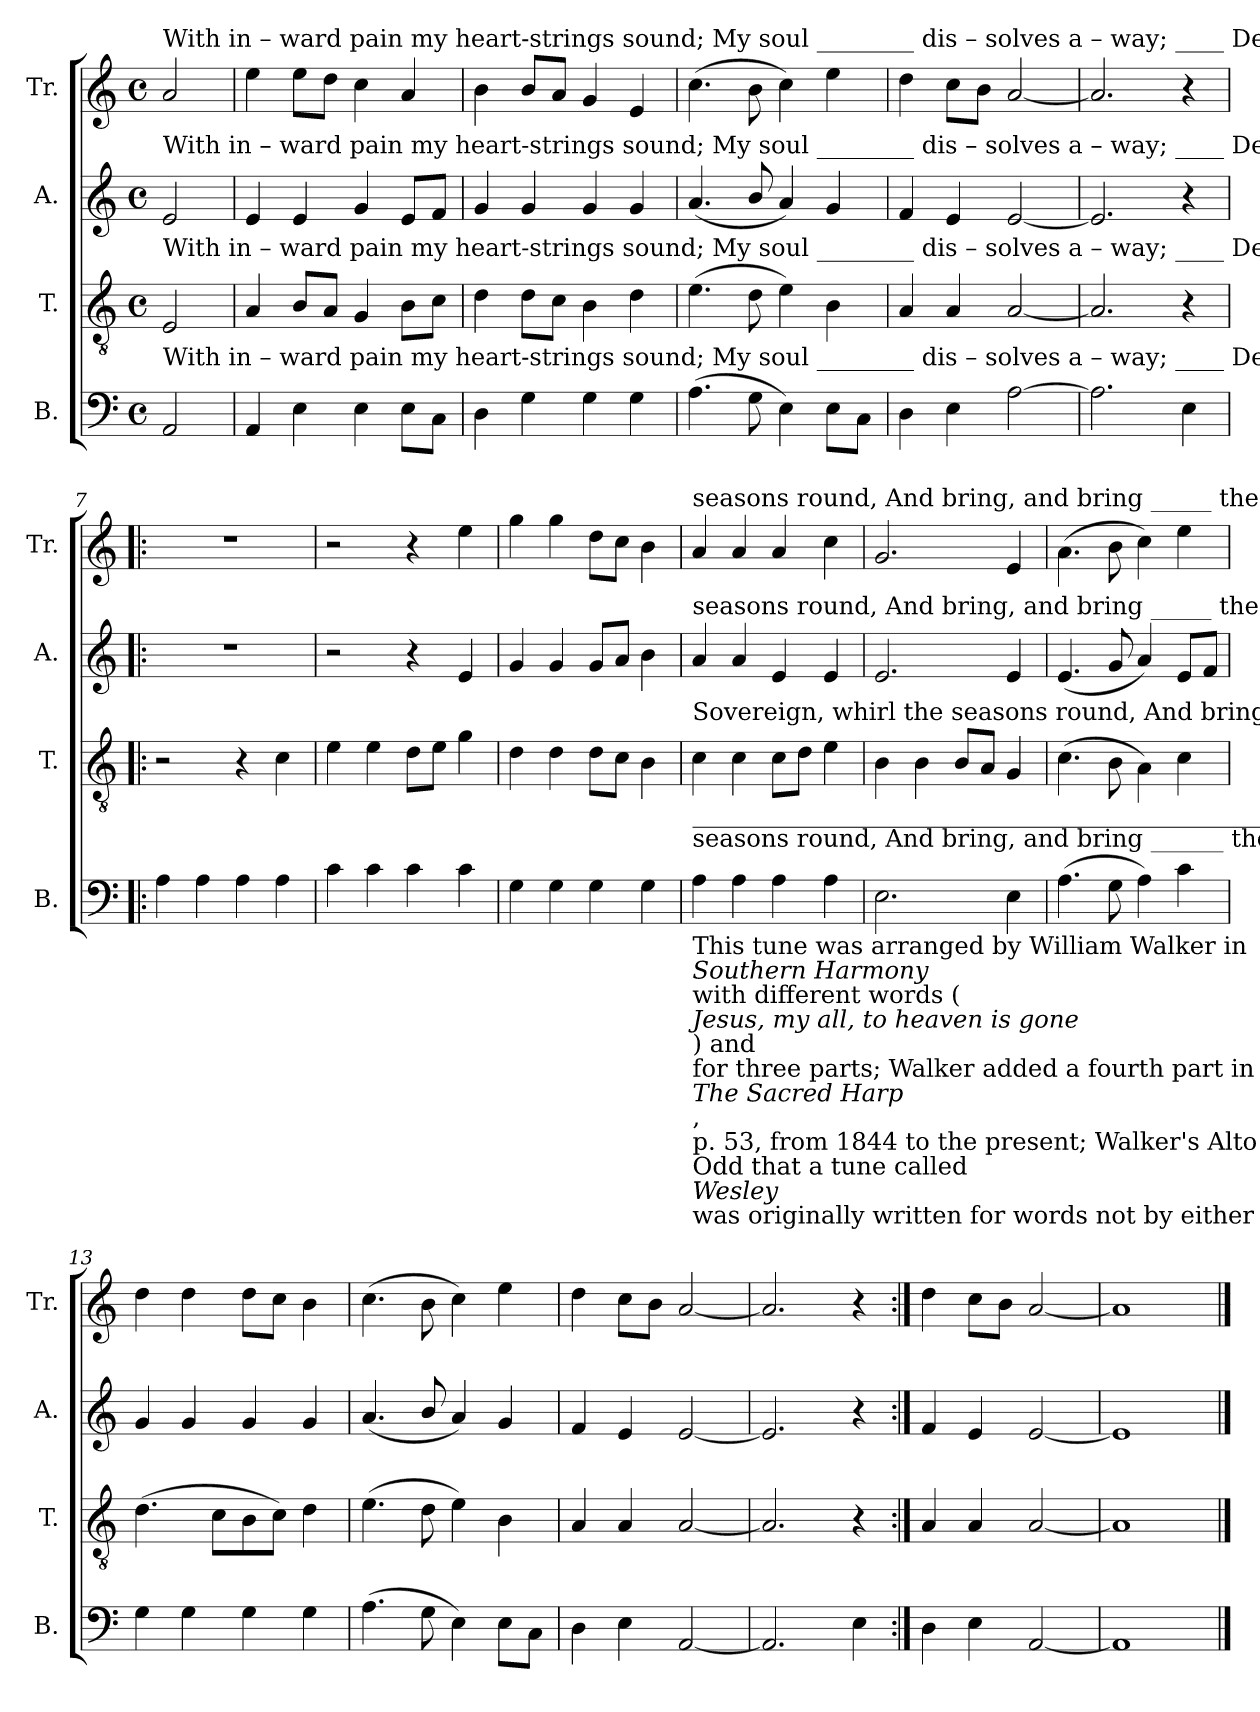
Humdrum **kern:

**kern	**kern	**kern	**kern
*part4	*part3	*part2	*part1
*staff4	*staff3	*staff2	*staff1
*I"B.	*I"T.	*I"A.	*I"Tr.
*I'B.	*I'T.	*I'A.	*I'Tr.
*clefF4	*clefGv2	*clefG2	*clefG2
*k[]	*k[]	*k[]	*k[]
*M4/4	*M4/4	*M4/4	*M4/4
*met(c)	*met(c)	*met(c)	*met(c)
*MM120	*MM120	*MM120	*MM120
=1	=1	=1	=1
!	!	!	!LO:TX:a:t=With  in – ward  pain  my heart-strings sound;  My soul ________ dis – solves  a   –   way; ____                                                                         Dear Sovereign, whirl the
!	!	!LO:TX:a:t=With  in – ward  pain  my heart-strings sound;  My soul ________ dis – solves  a   –   way; ____                                                                         Dear Sovereign, whirl the	!
!	!LO:TX:a:t=With  in – ward  pain  my heart-strings sound;  My soul ________ dis – solves  a   –   way; ____                                     Dear Sovereign, whirl the seasons round,  Dear	!	!
!LO:TX:a:t=With  in – ward  pain  my heart-strings sound;  My soul ________ dis – solves  a   –   way; ____   Dear Sovereign, whirl the seasons round,  Dear Sovereign, whirl the	!	!	!
2AA!/	2E!/	2e!/	2a!/
=2	=2	=2	=2
4AA!/	4A!/	4e!/	4ee!\
4E!\	8B!/L	4e!/	8ee!\L
.	8A!/J	.	8dd!\J
4E!\	4G!/	4g!/	4cc!\
8E!\L	8B!\L	8e!/L	4a!/
8C!\J	8c!\J	8f!/J	.
=3	=3	=3	=3
4D!\	4d!\	4g!/	4b!\
4G!\	8d!\L	4g!/	8b!/L
.	8c!\J	.	8a!/J
4G!\	4B!\	4g!/	4g!/
4G!\	4d!\	4g!/	4e!/
=4	=4	=4	=4
(4.A!\	(4.e!\	(4.a!/	(4.cc!\
8G!\	8d!\	8b!/	8b!\
4E!\)	4e!\)	4a!/)	4cc!\)
8E!\L	4B!\	4g!/	4ee!\
8C!\J	.	.	.
=5	=5	=5	=5
4D!\	4A!/	4f!/	4dd!\
4E!\	4A!/	4e!/	8cc!\L
.	.	.	8b!\J
[2A!\	[2A!/	[2e!/	[2a!/
=6	=6	=6	=6
2.A!\]	2.A!/]	2.e!/]	2.a!/]
4E!\	4r	4r	4r
=7!|:	=7!|:	=7!|:	=7!|:
4A!\	2r	1r	1r
4A!\	.	.	.
4A!\	4r	.	.
4A!\	4c!\	.	.
=8	=8	=8	=8
4c!\	4e!\	2r	2r
4c!\	4e!\	.	.
4c!\	8d!\L	4r	4r
.	8e!\J	.	.
4c!\	4g!\	4e!/	4ee!\
=9	=9	=9	=9
4G!\	4d!\	4g!/	4gg!\
4G!\	4d!\	4g!/	4gg!\
4G!\	8d!\L	8g!/L	8dd!\L
.	8c!\J	8a!/J	8cc!\J
4G!\	4B!\	4b!\	4b!\
=10	=10	=10	=10
!	!	!	!LO:TX:a:t=seasons round,  And bring,        and   bring _____  the   promised   day,  And  bring ______  the     promised  day.                    promised  day.
!	!	!LO:TX:a:t=seasons round,  And bring,        and   bring _____  the   promised   day,  And  bring ______  the     promised  day.                    promised  day.	!
!	!LO:TX:a:t=Sovereign, whirl the seasons round, And bring, ___  and    bring, ______ and  bring _____   the      promised   day.                     promised  day.	!	!
!LO:TX:a:t=seasons round,  And bring,         and    bring ______  the promised day,    And bring ______  the    promised   day. ____  Dear    promised  day.	!	!	!
!LO:TX:a:t=_____________________________________________________________________________________________________	!	!	!
!LO:TX:b:t=This tune was arranged by William Walker in	!	!	!
!LO:TX:b:i:t=Southern Harmony	!	!	!
!LO:TX:b:t=with different words (	!	!	!
!LO:TX:b:i:t=Jesus, my all, to heaven is gone	!	!	!
!LO:TX:b:t=) and	!	!	!
!LO:TX:b:t=for three parts; Walker  added a fourth part in 1867.  Walker's three-part arrangement was reprinted in	!	!	!
!LO:TX:b:i:t=The Sacred Harp	!	!	!
!LO:TX:b:t=,	!	!	!
!LO:TX:b:t=p. 53, from 1844 to the present; Walker's Alto part was included in the 1911 edition and following.	!	!	!
!LO:TX:b:t=Odd that a tune called	!	!	!
!LO:TX:b:i:t=Wesley	!	!	!
!LO:TX:b:t=was originally written for words not by either Charles or John Wesley.	!	!	!
4A!\	4c!\	4a!/	4a!/
4A!\	4c!\	4a!/	4a!/
4A!\	8c!\L	4e!/	4a!/
.	8d!\J	.	.
4A!\	4e!\	4e!/	4cc!\
=11	=11	=11	=11
2.E!\	4B!\	2.e!/	2.g!/
.	4B!\	.	.
.	8B!/L	.	.
.	8A!/J	.	.
4E!\	4G!/	4e!/	4e!/
=12	=12	=12	=12
(4.A!\	(4.c!\	(4.e!/	(4.a!\
8G!\	8B!\	8g!/	8b!\
4A!\)	4A!\)	4a!/)	4cc!\)
4c!\	4c!\	8e!/L	4ee!\
.	.	8f!/J	.
=13	=13	=13	=13
4G!\	(4.d!\	4g!/	4dd!\
4G!\	.	4g!/	4dd!\
.	8c!\L	.	.
4G!\	8B!\	4g!/	8dd!\L
.	8c!\J)	.	8cc!\J
4G!\	4d!\	4g!/	4b!\
=14	=14	=14	=14
(4.A!\	(4.e!\	(4.a!/	(4.cc!\
8G!\	8d!\	8b!/	8b!\
4E!\)	4e!\)	4a!/)	4cc!\)
8E!\L	4B!\	4g!/	4ee!\
8C!\J	.	.	.
=15	=15	=15	=15
4D!\	4A!/	4f!/	4dd!\
4E!\	4A!/	4e!/	8cc!\L
.	.	.	8b!\J
[2AA!/	[2A!/	[2e!/	[2a!/
=16	=16	=16	=16
2.AA!/]	2.A!/]	2.e!/]	2.a!/]
4E!\	4r	4r	4r
=17:|!	=17:|!	=17:|!	=17:|!
4D!\	4A!/	4f!/	4dd!\
4E!\	4A!/	4e!/	8cc!\L
.	.	.	8b!\J
[2AA!/	[2A!/	[2e!/	[2a!/
=18	=18	=18	=18
1AA!]	1A!]	1e!]	1a!]
==	==	==	==
*-	*-	*-	*-
